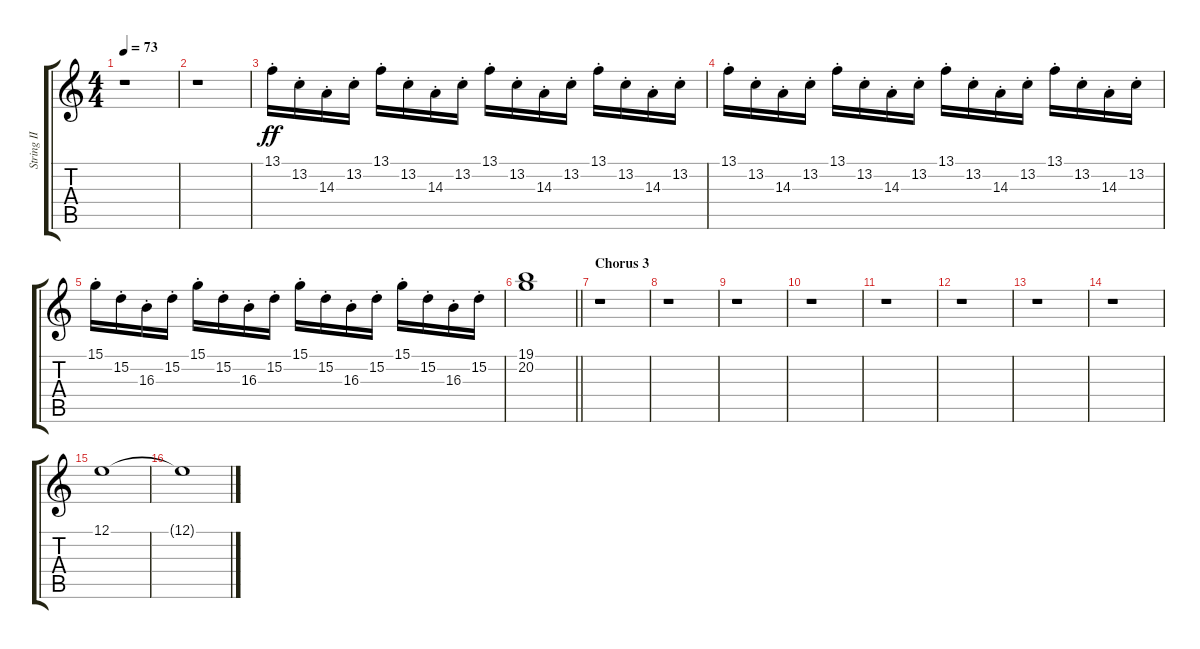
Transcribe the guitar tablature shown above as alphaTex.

\track ("String II" "String II") {instrument stringensemble2}
\staff {score tabs}
\tuning (E4 B3 G3 D3 A2 E2) {hide}
\ts (4 4)
\tempo 73
\clef g2
\ks c
r.1{dy ff} |
r.1 |
13.1{st}.16 13.2{st}.16 14.3{st}.16 13.2{st}.16 13.1{st}.16 13.2{st}.16 14.3{st}.16 13.2{st}.16 13.1{st}.16 13.2{st}.16 14.3{st}.16 13.2{st}.16 13.1{st}.16 13.2{st}.16 14.3{st}.16 13.2{st}.16 |
13.1{st}.16 13.2{st}.16 14.3{st}.16 13.2{st}.16 13.1{st}.16 13.2{st}.16 14.3{st}.16 13.2{st}.16 13.1{st}.16 13.2{st}.16 14.3{st}.16 13.2{st}.16 13.1{st}.16 13.2{st}.16 14.3{st}.16 13.2{st}.16 |
15.1{st}.16 15.2{st}.16 16.3{st}.16 15.2{st}.16 15.1{st}.16 15.2{st}.16 16.3{st}.16 15.2{st}.16 15.1{st}.16 15.2{st}.16 16.3{st}.16 15.2{st}.16 15.1{st}.16 15.2{st}.16 16.3{st}.16 15.2{st}.16 |
\barLineRight lightlight
(19.1 20.2).1 |
\section ("" "Chorus 3")
r.1{instrument stringensemble2} |
r.1 |
r.1 |
r.1 |
r.1 |
r.1 |
r.1 |
r.1 |
12.1.1 |
12.1{t}.1
